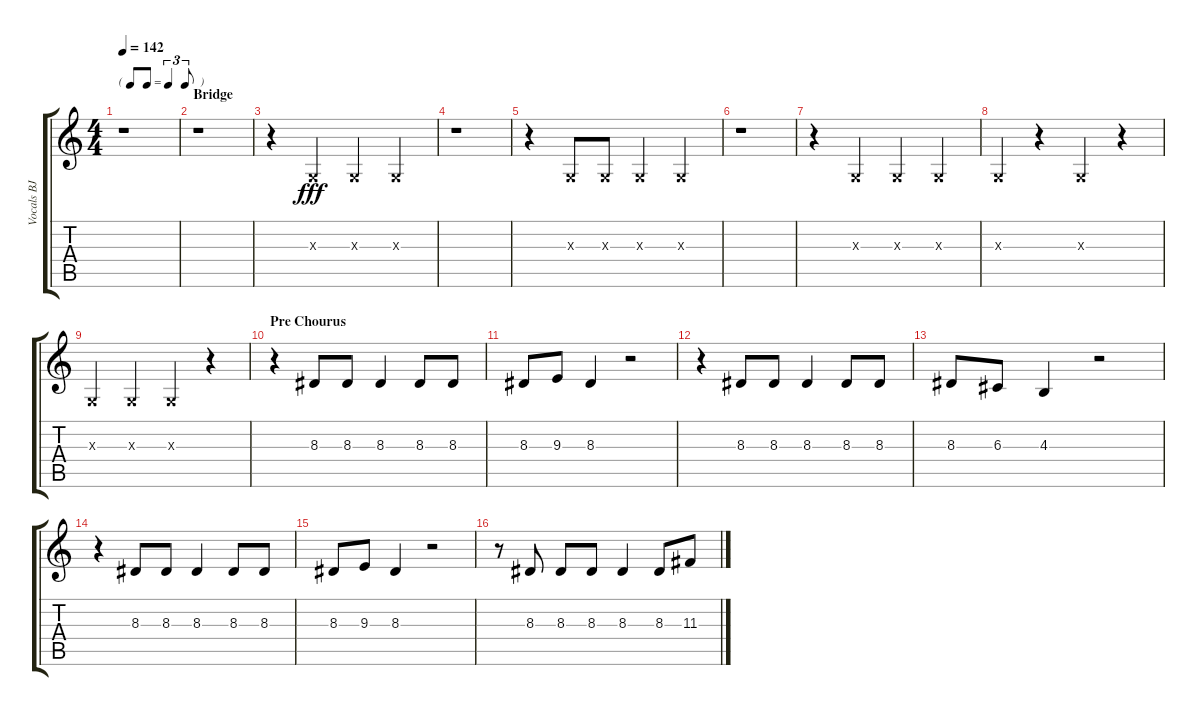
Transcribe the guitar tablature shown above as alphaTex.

\track ("Vocals BJ" "Vocals BJ") {instrument lead6voice}
\staff {score tabs}
\tuning (E4 B3 G3 D3 A2 E2) {hide}
\ts (4 4)
\tf triplet8th
\tempo 142
\clef g2
\ks c
r.1{dy fff} |
\section ("" "Bridge")
r.1 |
r.4 0.3{x}.4 0.3{x}.4 0.3{x}.4 |
r.1 |
r.4 0.3{x}.8 0.3{x}.8 0.3{x}.4 0.3{x}.4 |
r.1 |
r.4 0.3{x}.4 0.3{x}.4 0.3{x}.4 |
0.3{x}.4 r.4 0.3{x}.4 r.4 |
0.3{x}.4 0.3{x}.4 0.3{x}.4 r.4 |
\section ("" "Pre Chourus")
r.4 8.3.8 8.3.8 8.3.4 8.3.8 8.3.8 |
8.3.8 9.3.8 8.3.4 r.2 |
r.4 8.3.8 8.3.8 8.3.4 8.3.8 8.3.8 |
8.3.8 6.3.8 4.3.4 r.2 |
r.4 8.3.8 8.3.8 8.3.4 8.3.8 8.3.8 |
8.3.8 9.3.8 8.3.4 r.2 |
r.8 8.3.8 8.3.8 8.3.8 8.3.4 8.3.8 11.3.8
